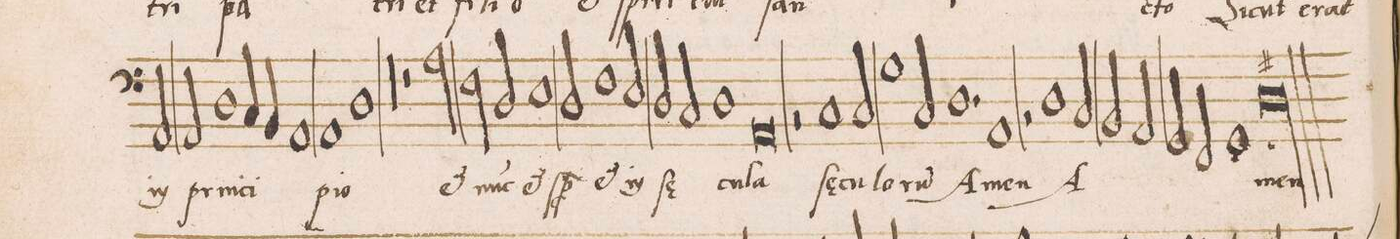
**kern	**text	**text
*I"BASSUS	*	*
*clefF4	*	*
*k[b-]	*	*
*met(C|)	*	*
*M2/1	*	*
2AA/	in	.
2AA/	prin-	.
1D\	-ci-	.
=90-	=90-	=90-
4C/	.	.
4BB-/	.	.
1AA	.	.
=91-	=91-	=91-
1AA	-pi-	.
1D	-o	.
=92-	=92-	=92-
0r	.	.
=93-	=93-	=93-
0r	.	.
=94-	=94-	=94-
2r	.	.
2A\	et	.
2F\	nu(n)c	.
2D/	et	.
=95-	=95-	=95-
1E	ſ(em)-	.
2D/	-p(er)	.
1F\	et	.
=96-	=96-	=96-
2E/	in	.
2D/	ſae-	.
2C/	.	.
=97-	=97-	=97-
1D	-cu-	.
0AA	-la	.
=98-	=98-	=98-
2r	.	.
1C/	ſae-	.
=99-	=99-	=99-
2C/	-cu-	.
1G	-lo-	.
=100-	=100-	=100-
2C/	-ru(m)	.
1.D	A-	.
=101-	=101-	=101-
1AA	-men	.
2r	.	.
1D\	A-	.
=102-	=102-	=102-
2C/	.	.
2BB-/	.	.
2AA/	.	.
=103-	=103-	=103-
2GG/	.	.
2FF/	.	.
1GG	.	.
=104-	=104-	=104-
0D	-men	.
==	==	==
*-	*-	*-
